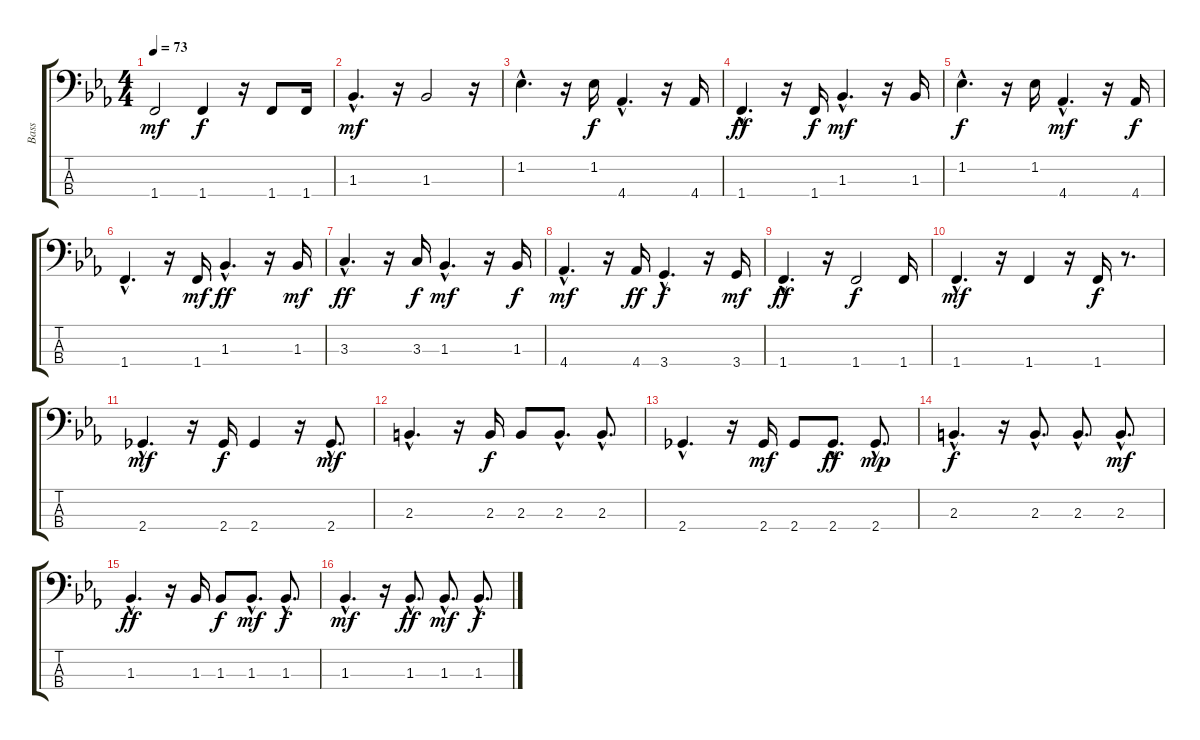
\track ("Bass" "Bass") {instrument electricbassfinger}
\staff {score tabs}
\tuning (G2 D2 A1 E1) {hide}
\ts (4 4)
\tempo 73
\clef f4
\ks eb
1.4.2{dy mf} 1.4.4{dy f} r.16 1.4.8 1.4.16 |
1.3{hac}.4{d dy mf} r.16 1.3.2 r.16 |
1.2{hac}.4{d} r.16 1.2.16{dy f} 4.4{hac}.4{d} r.16 4.4.16 |
1.4{hac}.4{d dy ff} r.16 1.4.16{dy f} 1.3{hac}.4{d dy mf} r.16 1.3.16 |
1.2{hac}.4{d dy f} r.16 1.2.16 4.4{hac}.4{d dy mf} r.16 4.4.16{dy f} |
1.4{hac}.4{d} r.16 1.4.16{dy mf} 1.3{hac}.4{d dy ff} r.16 1.3.16{dy mf} |
3.3{hac}.4{d dy ff} r.16 3.3.16{dy f} 1.3{hac}.4{d dy mf} r.16 1.3.16{dy f} |
4.4{hac}.4{d dy mf} r.16 4.4.16{dy ff} 3.4{hac}.4{d dy f} r.16 3.4.16{dy mf} |
1.4{hac}.4{d dy ff} r.16 1.4.2{dy f} 1.4.16 |
1.4{hac}.4{d dy mf} r.16 1.4.4 r.16 1.4.16{dy f} r.8{d} |
2.4{hac}.4{d dy mf} r.16 2.4.16{dy f} 2.4.4 r.16 2.4{hac}.8{d dy mf} |
2.3{hac}.4{d} r.16 2.3.16{dy f} 2.3.8 2.3{hac}.8{d} 2.3{hac}.8{d} |
2.4{hac}.4{d} r.16 2.4.16{dy mf} 2.4.8 2.4{hac}.8{d dy ff} 2.4{hac}.8{d dy mp} |
2.3{hac}.4{d dy f} r.16 2.3{hac}.8{d} 2.3{hac}.8{d} 2.3{hac}.8{d dy mf} |
1.3{hac}.4{d dy ff} r.16 1.3.16 1.3.8{dy f} 1.3{hac}.8{d dy mf} 1.3{hac}.8{d dy f} |
1.3{hac}.4{d dy mf} r.16 1.3{hac}.8{d dy ff} 1.3{hac}.8{d dy mf} 1.3{hac}.8{d dy f}
